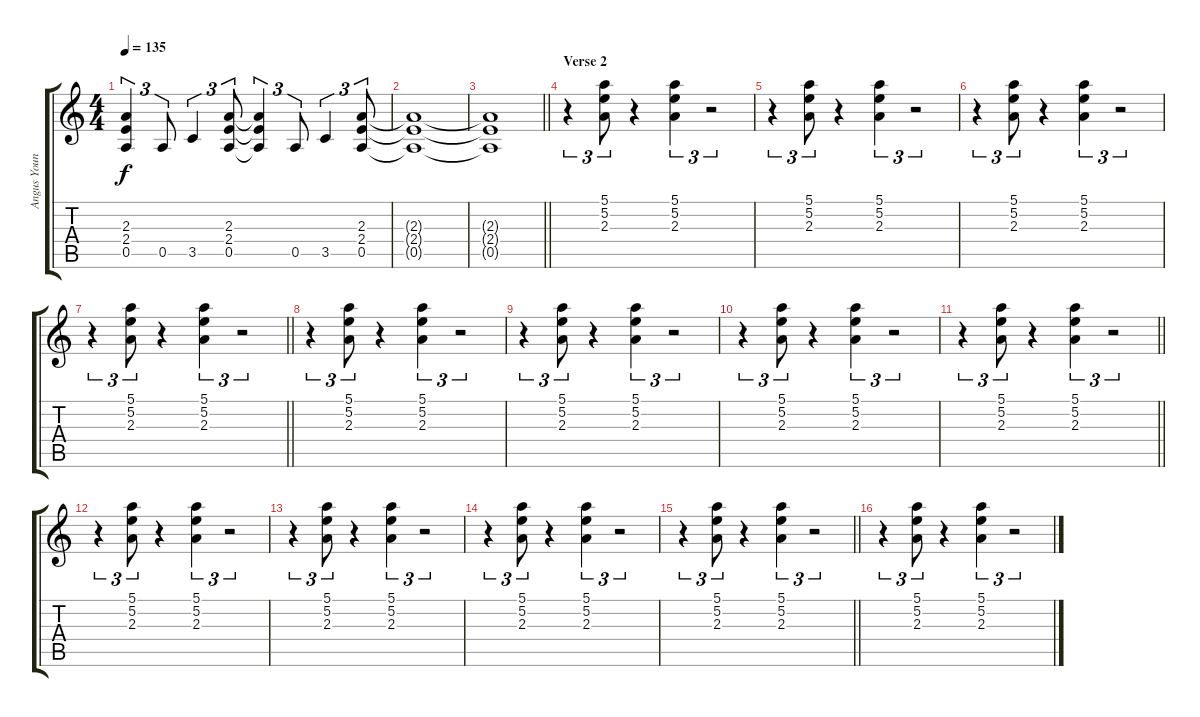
\track ("Angus Young" "Angus Youn") {instrument overdrivenguitar}
\staff {score tabs}
\tuning (E4 B3 G3 D3 A2 E2) {hide}
\ts (4 4)
\tempo 135
\clef g2
\ks c
(2.3{t} 2.4{t} 0.5{t}).4{tu (3 2) dy f} 0.5.8{tu (3 2)} 3.5.4{tu (3 2)} (2.3 2.4 0.5).8{tu (3 2)} (2.3{t} 2.4{t} 0.5{t}).4{tu (3 2)} 0.5.8{tu (3 2)} 3.5.4{tu (3 2)} (2.3 2.4 0.5).8{tu (3 2)} |
(2.3{t} 2.4{t} 0.5{t}).1 |
\barLineRight lightlight
(2.3{t} 2.4{t} 0.5{t}).1 |
\section ("" "Verse 2")
r.4{tu (3 2)} (5.1 5.2 2.3).8{tu (3 2)} r.4 (5.1 5.2 2.3).4{tu (3 2)} r.2{tu (3 2)} |
r.4{tu (3 2)} (5.1 5.2 2.3).8{tu (3 2)} r.4 (5.1 5.2 2.3).4{tu (3 2)} r.2{tu (3 2)} |
r.4{tu (3 2)} (5.1 5.2 2.3).8{tu (3 2)} r.4 (5.1 5.2 2.3).4{tu (3 2)} r.2{tu (3 2)} |
\barLineRight lightlight
r.4{tu (3 2)} (5.1 5.2 2.3).8{tu (3 2)} r.4 (5.1 5.2 2.3).4{tu (3 2)} r.2{tu (3 2)} |
r.4{tu (3 2)} (5.1 5.2 2.3).8{tu (3 2)} r.4 (5.1 5.2 2.3).4{tu (3 2)} r.2{tu (3 2)} |
r.4{tu (3 2)} (5.1 5.2 2.3).8{tu (3 2)} r.4 (5.1 5.2 2.3).4{tu (3 2)} r.2{tu (3 2)} |
r.4{tu (3 2)} (5.1 5.2 2.3).8{tu (3 2)} r.4 (5.1 5.2 2.3).4{tu (3 2)} r.2{tu (3 2)} |
\barLineRight lightlight
r.4{tu (3 2)} (5.1 5.2 2.3).8{tu (3 2)} r.4 (5.1 5.2 2.3).4{tu (3 2)} r.2{tu (3 2)} |
r.4{tu (3 2)} (5.1 5.2 2.3).8{tu (3 2)} r.4 (5.1 5.2 2.3).4{tu (3 2)} r.2{tu (3 2)} |
r.4{tu (3 2)} (5.1 5.2 2.3).8{tu (3 2)} r.4 (5.1 5.2 2.3).4{tu (3 2)} r.2{tu (3 2)} |
r.4{tu (3 2)} (5.1 5.2 2.3).8{tu (3 2)} r.4 (5.1 5.2 2.3).4{tu (3 2)} r.2{tu (3 2)} |
\barLineRight lightlight
r.4{tu (3 2)} (5.1 5.2 2.3).8{tu (3 2)} r.4 (5.1 5.2 2.3).4{tu (3 2)} r.2{tu (3 2)} |
r.4{tu (3 2)} (5.1 5.2 2.3).8{tu (3 2)} r.4 (5.1 5.2 2.3).4{tu (3 2)} r.2{tu (3 2)}
